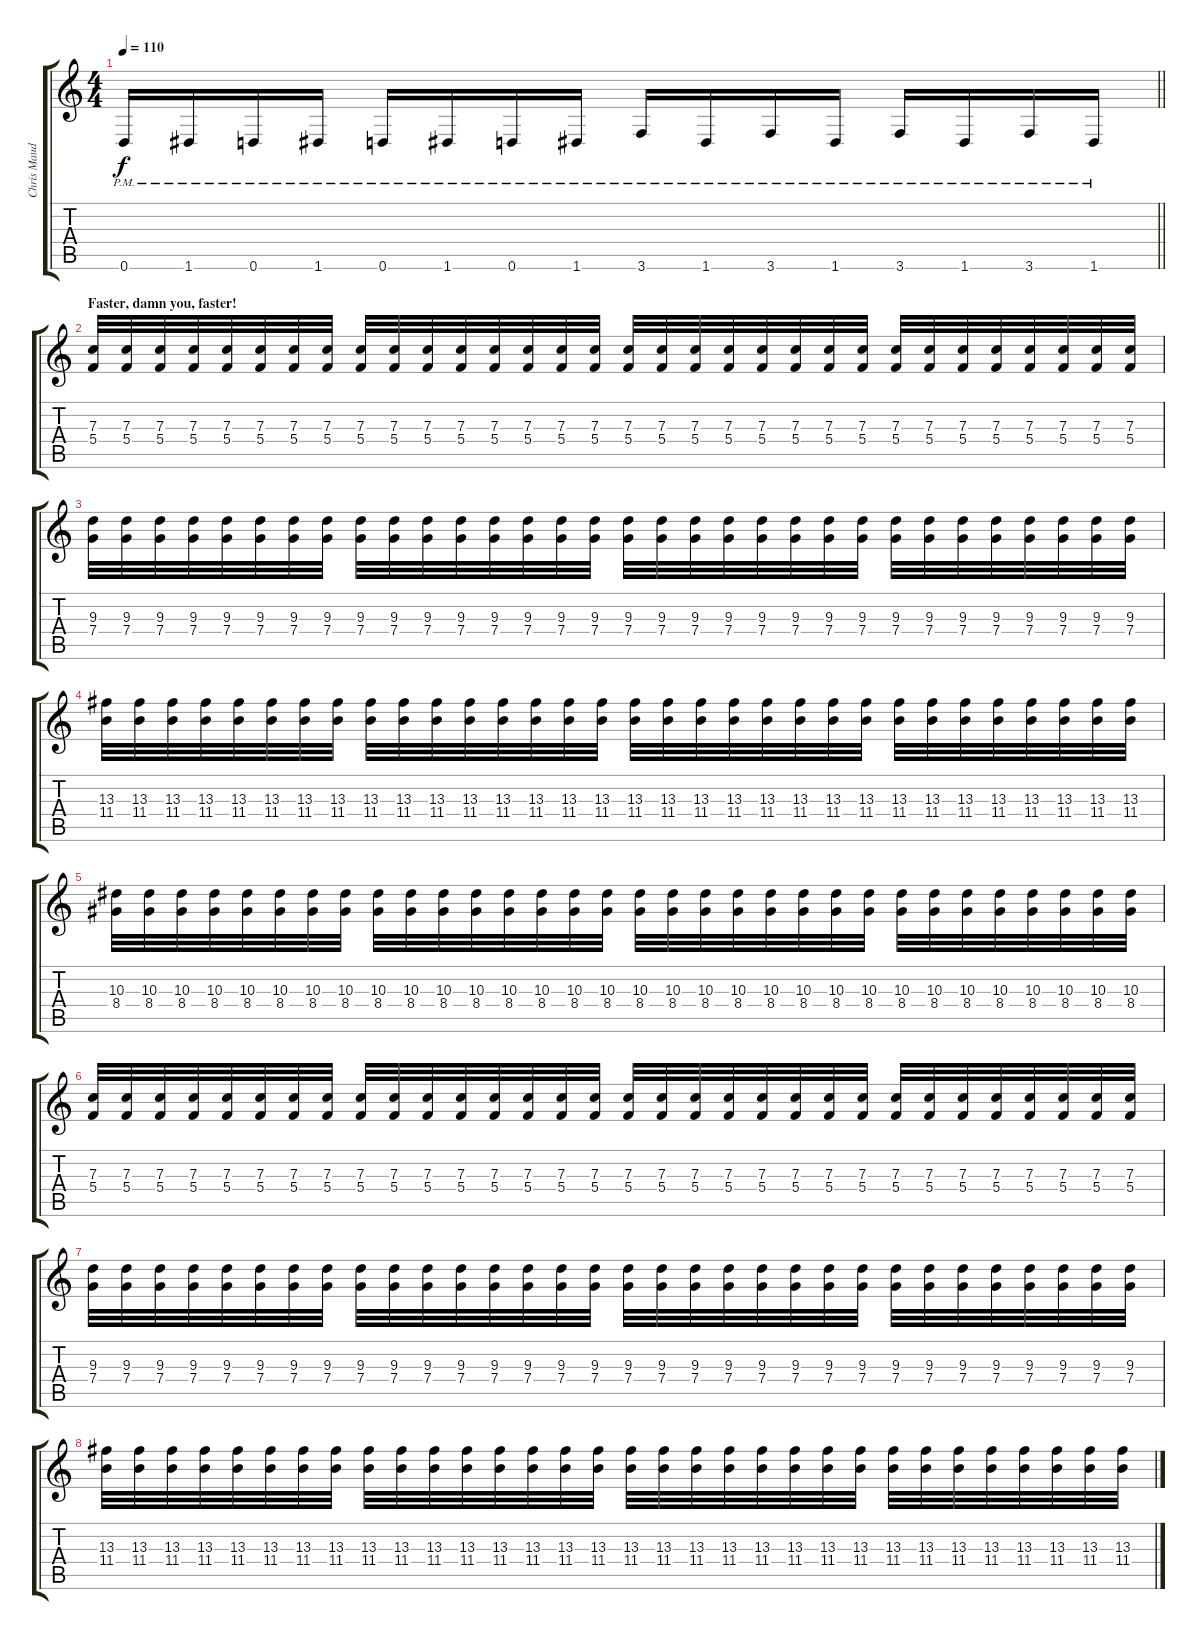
\track ("Chris Maudling" "Chris Maud") {instrument overdrivenguitar}
\staff {score tabs}
\tuning (D4 A3 F3 C3 G2 D2) {hide}
\ts (4 4)
\tempo 110
\clef g2
\barLineRight lightlight
\ks c
0.6{pm}.16{dy f} 1.6{pm}.16 0.6{pm}.16 1.6{pm}.16 0.6{pm}.16 1.6{pm}.16 0.6{pm}.16 1.6{pm}.16 3.6{pm}.16 1.6{pm}.16 3.6{pm}.16 1.6{pm}.16 3.6{pm}.16 1.6{pm}.16 3.6{pm}.16 1.6{pm}.16 |
\section ("" "Faster, damn you, faster!")
(7.3 5.4).32 (7.3 5.4).32 (7.3 5.4).32 (7.3 5.4).32 (7.3 5.4).32 (7.3 5.4).32 (7.3 5.4).32 (7.3 5.4).32 (7.3 5.4).32 (7.3 5.4).32 (7.3 5.4).32 (7.3 5.4).32 (7.3 5.4).32 (7.3 5.4).32 (7.3 5.4).32 (7.3 5.4).32 (7.3 5.4).32 (7.3 5.4).32 (7.3 5.4).32 (7.3 5.4).32 (7.3 5.4).32 (7.3 5.4).32 (7.3 5.4).32 (7.3 5.4).32 (7.3 5.4).32 (7.3 5.4).32 (7.3 5.4).32 (7.3 5.4).32 (7.3 5.4).32 (7.3 5.4).32 (7.3 5.4).32 (7.3 5.4).32 |
(9.3 7.4).32 (9.3 7.4).32 (9.3 7.4).32 (9.3 7.4).32 (9.3 7.4).32 (9.3 7.4).32 (9.3 7.4).32 (9.3 7.4).32 (9.3 7.4).32 (9.3 7.4).32 (9.3 7.4).32 (9.3 7.4).32 (9.3 7.4).32 (9.3 7.4).32 (9.3 7.4).32 (9.3 7.4).32 (9.3 7.4).32 (9.3 7.4).32 (9.3 7.4).32 (9.3 7.4).32 (9.3 7.4).32 (9.3 7.4).32 (9.3 7.4).32 (9.3 7.4).32 (9.3 7.4).32 (9.3 7.4).32 (9.3 7.4).32 (9.3 7.4).32 (9.3 7.4).32 (9.3 7.4).32 (9.3 7.4).32 (9.3 7.4).32 |
(13.3 11.4).32 (13.3 11.4).32 (13.3 11.4).32 (13.3 11.4).32 (13.3 11.4).32 (13.3 11.4).32 (13.3 11.4).32 (13.3 11.4).32 (13.3 11.4).32 (13.3 11.4).32 (13.3 11.4).32 (13.3 11.4).32 (13.3 11.4).32 (13.3 11.4).32 (13.3 11.4).32 (13.3 11.4).32 (13.3 11.4).32 (13.3 11.4).32 (13.3 11.4).32 (13.3 11.4).32 (13.3 11.4).32 (13.3 11.4).32 (13.3 11.4).32 (13.3 11.4).32 (13.3 11.4).32 (13.3 11.4).32 (13.3 11.4).32 (13.3 11.4).32 (13.3 11.4).32 (13.3 11.4).32 (13.3 11.4).32 (13.3 11.4).32 |
(10.3 8.4).32 (10.3 8.4).32 (10.3 8.4).32 (10.3 8.4).32 (10.3 8.4).32 (10.3 8.4).32 (10.3 8.4).32 (10.3 8.4).32 (10.3 8.4).32 (10.3 8.4).32 (10.3 8.4).32 (10.3 8.4).32 (10.3 8.4).32 (10.3 8.4).32 (10.3 8.4).32 (10.3 8.4).32 (10.3 8.4).32 (10.3 8.4).32 (10.3 8.4).32 (10.3 8.4).32 (10.3 8.4).32 (10.3 8.4).32 (10.3 8.4).32 (10.3 8.4).32 (10.3 8.4).32 (10.3 8.4).32 (10.3 8.4).32 (10.3 8.4).32 (10.3 8.4).32 (10.3 8.4).32 (10.3 8.4).32 (10.3 8.4).32 |
(7.3 5.4).32 (7.3 5.4).32 (7.3 5.4).32 (7.3 5.4).32 (7.3 5.4).32 (7.3 5.4).32 (7.3 5.4).32 (7.3 5.4).32 (7.3 5.4).32 (7.3 5.4).32 (7.3 5.4).32 (7.3 5.4).32 (7.3 5.4).32 (7.3 5.4).32 (7.3 5.4).32 (7.3 5.4).32 (7.3 5.4).32 (7.3 5.4).32 (7.3 5.4).32 (7.3 5.4).32 (7.3 5.4).32 (7.3 5.4).32 (7.3 5.4).32 (7.3 5.4).32 (7.3 5.4).32 (7.3 5.4).32 (7.3 5.4).32 (7.3 5.4).32 (7.3 5.4).32 (7.3 5.4).32 (7.3 5.4).32 (7.3 5.4).32 |
(9.3 7.4).32 (9.3 7.4).32 (9.3 7.4).32 (9.3 7.4).32 (9.3 7.4).32 (9.3 7.4).32 (9.3 7.4).32 (9.3 7.4).32 (9.3 7.4).32 (9.3 7.4).32 (9.3 7.4).32 (9.3 7.4).32 (9.3 7.4).32 (9.3 7.4).32 (9.3 7.4).32 (9.3 7.4).32 (9.3 7.4).32 (9.3 7.4).32 (9.3 7.4).32 (9.3 7.4).32 (9.3 7.4).32 (9.3 7.4).32 (9.3 7.4).32 (9.3 7.4).32 (9.3 7.4).32 (9.3 7.4).32 (9.3 7.4).32 (9.3 7.4).32 (9.3 7.4).32 (9.3 7.4).32 (9.3 7.4).32 (9.3 7.4).32 |
(13.3 11.4).32 (13.3 11.4).32 (13.3 11.4).32 (13.3 11.4).32 (13.3 11.4).32 (13.3 11.4).32 (13.3 11.4).32 (13.3 11.4).32 (13.3 11.4).32 (13.3 11.4).32 (13.3 11.4).32 (13.3 11.4).32 (13.3 11.4).32 (13.3 11.4).32 (13.3 11.4).32 (13.3 11.4).32 (13.3 11.4).32 (13.3 11.4).32 (13.3 11.4).32 (13.3 11.4).32 (13.3 11.4).32 (13.3 11.4).32 (13.3 11.4).32 (13.3 11.4).32 (13.3 11.4).32 (13.3 11.4).32 (13.3 11.4).32 (13.3 11.4).32 (13.3 11.4).32 (13.3 11.4).32 (13.3 11.4).32 (13.3 11.4).32
